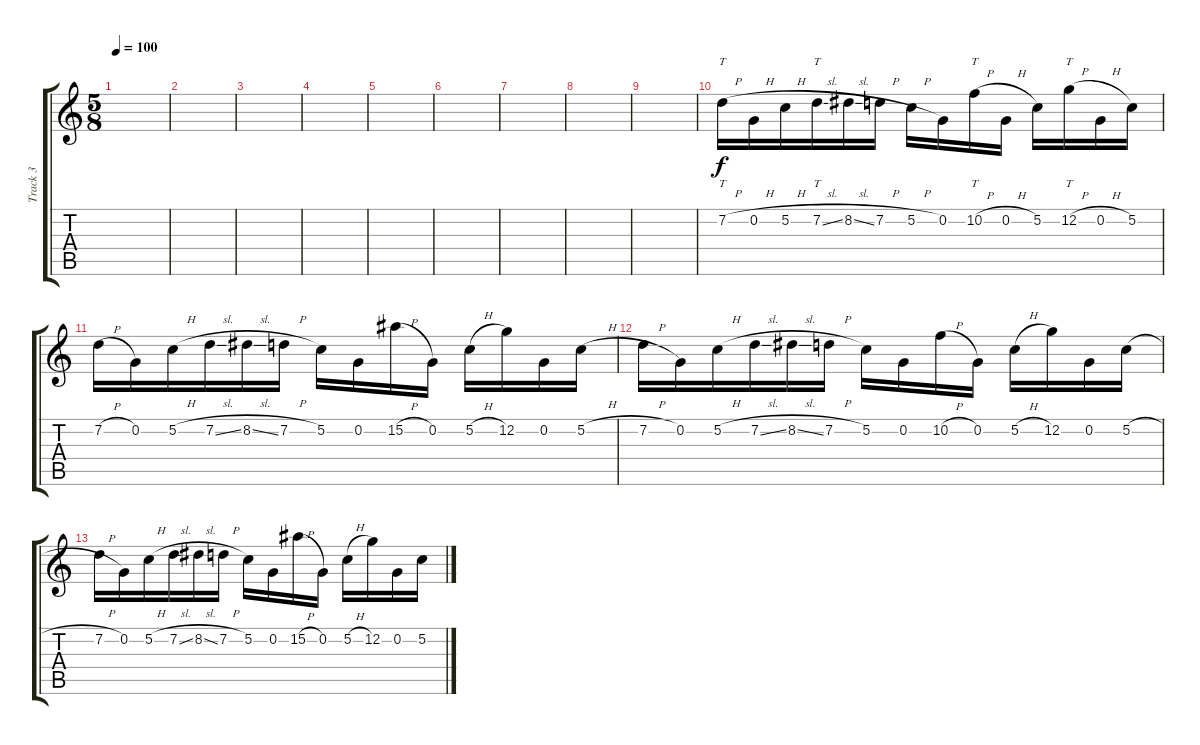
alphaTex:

\track ("Track 3" "Track 3") {instrument overdrivenguitar}
\staff {score tabs}
\tuning (C4 G3 Eb3 Bb2 F2 C2) {hide}
\ts (5 8)
\tempo 100
\clef g2
\ks c
|
|
|
|
|
|
|
|
|
7.2{h}.16{tt} 0.2{h}.16 5.2{h}.16 7.2{sl}.16{tt} 8.2{sl}.16 7.2{h}.16 5.2{h}.16 0.2.16 10.2{h}.16{tt} 0.2{h}.16 5.2.16 12.2{h}.16{tt} 0.2{h}.16 5.2.16 |
7.2{h}.16 0.2.16 5.2{h}.16 7.2{sl}.16 8.2{sl}.16 7.2{h}.16 5.2.16 0.2.16 15.2{h}.16 0.2.16 5.2{h}.16 12.2.16 0.2.16 5.2{h}.16 |
7.2{h}.16 0.2.16 5.2{h}.16 7.2{sl}.16 8.2{sl}.16 7.2{h}.16 5.2.16 0.2.16 10.2{h}.16 0.2.16 5.2{h}.16 12.2.16 0.2.16 5.2{h}.16 |
7.2{h}.16 0.2.16 5.2{h}.16 7.2{sl}.16 8.2{sl}.16 7.2{h}.16 5.2.16 0.2.16 15.2{h}.16 0.2.16 5.2{h}.16 12.2.16 0.2.16 5.2.16
